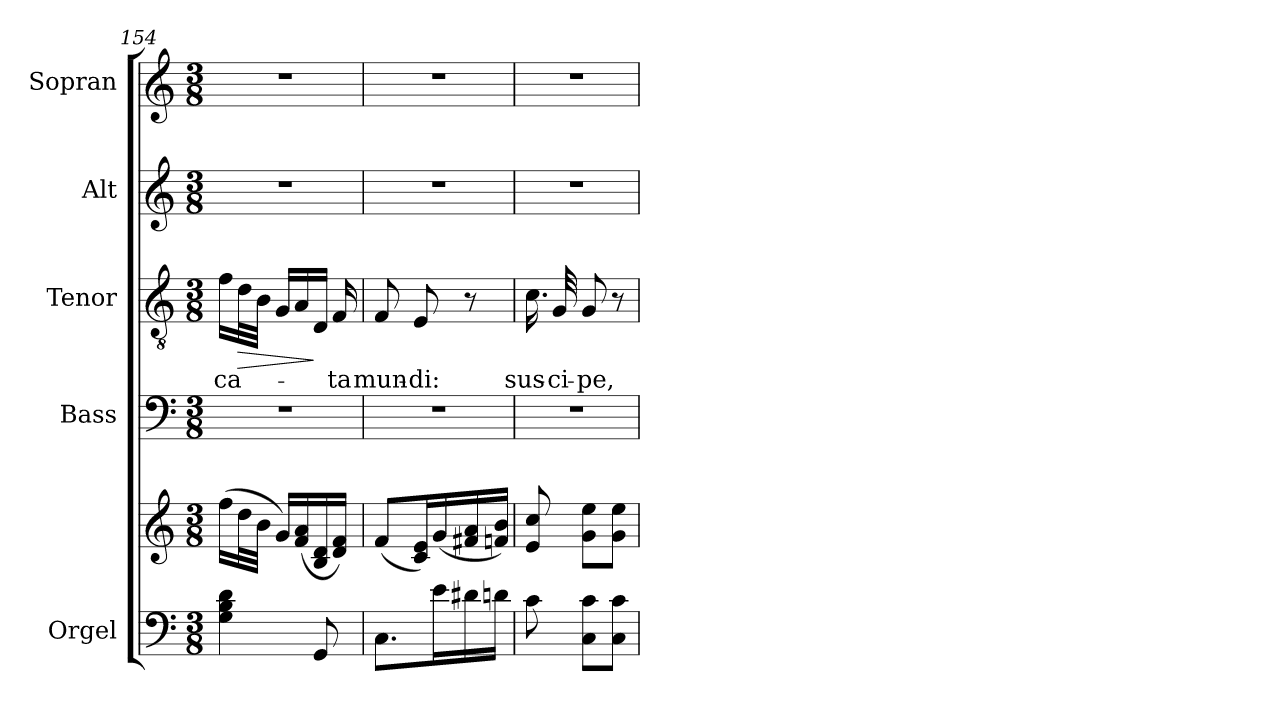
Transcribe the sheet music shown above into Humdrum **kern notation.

**kern	**kern	**kern	**kern	**text	**dynam	**kern	**kern
*part5	*part5	*part4	*part3	*part3	*part3	*part2	*part1
*staff6	*staff5	*staff4	*staff3	*staff3	*staff3	*staff2	*staff1
*I"Orgel	*	*I"Bass	*I"Tenor	*	*	*I"Alt	*I"Sopran
*I'Org.	*	*I'B.	*I'T.	*	*	*I'A.	*I'S.
*clefF4	*clefG2	*clefF4	*clefGv2	*	*	*clefG2	*clefG2
*k[]	*k[]	*k[]	*k[]	*	*	*k[]	*k[]
*C:	*C:	*C:	*C:	*	*	*C:	*C:
*M3/8	*M3/8	*M3/8	*M3/8	*	*	*M3/8	*M3/8
=154	=154	=154	=154	=154	=154	=154	=154
!	!	!	!	!LO:LY:b	!	!	!
4G\ 4B\ 4d\	(>16ff\LL	4.r	16f\LL	-ca-	.	4.r	4.r
!	!	!	!	!	!LO:HP:b	!	!
.	32dd\L	.	32d\L	.	>	.	.
.	32b\JJJ	.	32B\JJJ	.	.	.	.
.	16g/LL)	.	16G/LL	.	.	.	.
.	(<16f/ 16a/	.	16A/	.	.	.	.
8GG/	16B/ 16d/	.	16D/JJ	.	]	.	.
!	!	!	!	!LO:LY:b	!	!	!
.	16d/ 16f/JJ)	.	16F/	-ta	.	.	.
!!LO:LB:g=z
=155	=155	=155	=155	=155	=155	=155	=155
!	!	!	!	!LO:LY:b	!	!	!
8.C\L	(<8f/L	4.r	8F/	mun-	.	4.r	4.r
!	!	!	!	!LO:LY:b	!	!	!
.	16c/ 16e/L)	.	8E/	-di:	.	.	.
16e\L	(<16g/	.	.	.	.	.	.
16d#X\	16f#X/ 16a/	.	8r	.	.	.	.
16dn\JJ	16fn/ 16b/JJ)	.	.	.	.	.	.
=156	=156	=156	=156	=156	=156	=156	=156
!	!	!	!	!LO:LY:b	!	!	!
8c\	8e/ 8cc/	4.r	16.c\	sus-	.	4.r	4.r
!	!	!	!	!LO:LY:b	!	!	!
.	.	.	32G/	-ci-	.	.	.
!	!	!	!	!LO:LY:b	!	!	!
8C\ 8c\L	8g\ 8ee\L	.	8G/	-pe,	.	.	.
8C\ 8c\J	8g\ 8ee\J	.	8r	.	.	.	.
=	=	=	=	=	=	=	=
*-	*-	*-	*-	*-	*-	*-	*-
